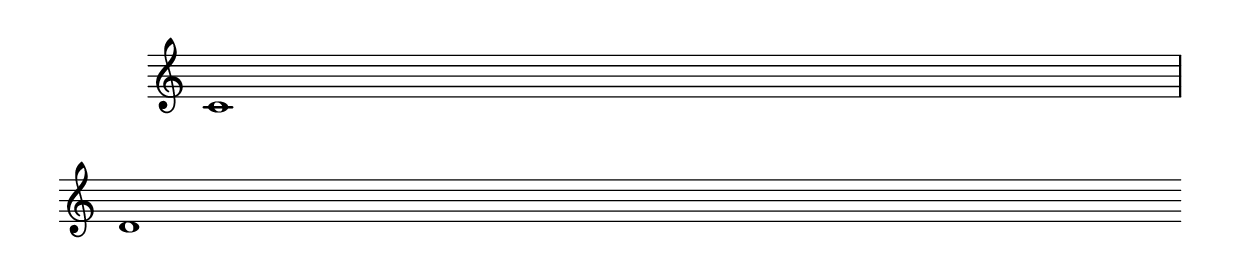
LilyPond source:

#(ly:set-option 'midi-extension "mid")
\version "2.12.3"
\include "english.ly"
\header{ 
title = ""
composer = ""
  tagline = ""  % removed 
}
%{
 | S - - -

| R - - - 
 %}
  
melody = {
\once \override Staff.TimeSignature #'stencil = ##f
\clef treble
\key c \major
\autoBeamOn  
\cadenzaOn
\bar "|" c'1  \break        
 \bar "|" d'1  \break        

}

text = \lyricmode {
  
}

\score{

<<
  \new Voice = "one" {
    \melody
  }
  \new Lyrics \lyricsto "one" \text
>>
\layout {
  \context {
       \Score
    \remove "Bar_number_engraver"
  } 
  }
\midi { 
  \context {
    \Score
    tempoWholesPerMinute = #(ly:make-moment 200 4)
   }
 }
}
